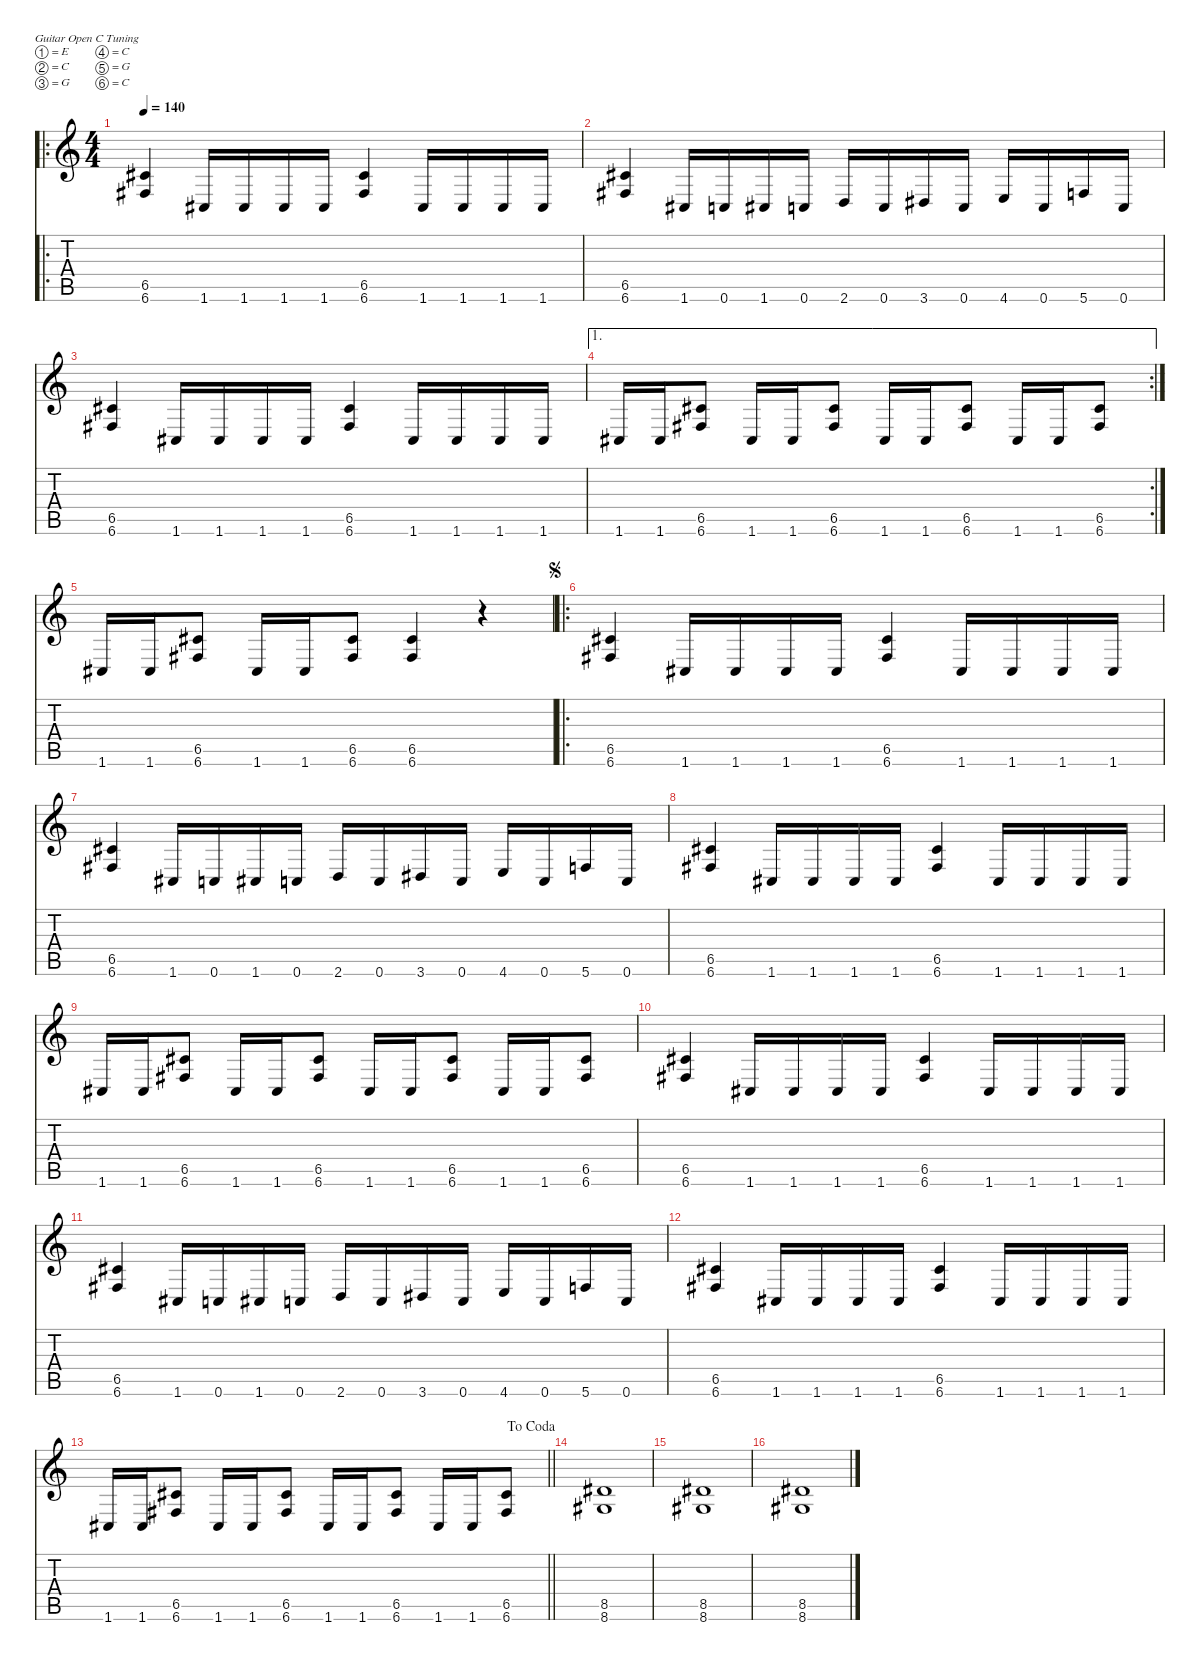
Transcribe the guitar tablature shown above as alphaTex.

\defaultSystemsLayout 4
\hideDynamics
\bracketExtendMode nobrackets
\singleTrackTrackNamePolicy hidden
\multiTrackTrackNamePolicy hidden
\firstSystemTrackNameMode fullname
\firstSystemTrackNameOrientation horizontal
\otherSystemsTrackNameOrientation horizontal
\track ("Guitar 1" "dist.guit.") {mute instrument distortionguitar}
\staff {score tabs}
\tuning (E4 C4 G3 C3 G2 C2)
\ro
\ts (4 4)
\beaming (8 2 2 2 2)
\tempo 140
\clef g2
\ks c
(6.5{acc #} 6.6{acc #}).4{dy f instrument distortionguitar beam Up} 1.6{acc #}.16{beam Up} 1.6{acc #}.16{beam Up} 1.6{acc #}.16{beam Up} 1.6{acc #}.16{beam Up} (6.5{acc #} 6.6{acc #}).4{beam Up} 1.6{acc #}.16{beam Up} 1.6{acc #}.16{beam Up} 1.6{acc #}.16{beam Up} 1.6{acc #}.16{beam Up} |
(6.5{acc #} 6.6{acc #}).4{beam Up} 1.6{acc #}.16{beam Up} 0.6.16{beam Up} 1.6{acc #}.16{beam Up} 0.6.16{beam Up} 2.6.16{beam Up} 0.6.16{beam Up} 3.6{acc #}.16{beam Up} 0.6.16{beam Up} 4.6.16{beam Up} 0.6.16{beam Up} 5.6.16{beam Up} 0.6.16{beam Up} |
(6.5{acc #} 6.6{acc #}).4{beam Up} 1.6{acc #}.16{beam Up} 1.6{acc #}.16{beam Up} 1.6{acc #}.16{beam Up} 1.6{acc #}.16{beam Up} (6.5{acc #} 6.6{acc #}).4{beam Up} 1.6{acc #}.16{beam Up} 1.6{acc #}.16{beam Up} 1.6{acc #}.16{beam Up} 1.6{acc #}.16{beam Up} |
\ae 1
\rc 2
1.6{acc #}.16{beam Up} 1.6{acc #}.16{beam Up} (6.5{acc #} 6.6{acc #}).8{beam Up} 1.6{acc #}.16{beam Up} 1.6{acc #}.16{beam Up} (6.5{acc #} 6.6{acc #}).8{beam Up} 1.6{acc #}.16{beam Up} 1.6{acc #}.16{beam Up} (6.5{acc #} 6.6{acc #}).8{beam Up} 1.6{acc #}.16{beam Up} 1.6{acc #}.16{beam Up} (6.5{acc #} 6.6{acc #}).8{beam Up} |
1.6{acc #}.16{beam Up} 1.6{acc #}.16{beam Up} (6.5{acc #} 6.6{acc #}).8{beam Up} 1.6{acc #}.16{beam Up} 1.6{acc #}.16{beam Up} (6.5{acc #} 6.6{acc #}).8{beam Up} (6.5{acc #} 6.6{acc #}).4{beam Up} r.4{beam Up} |
\ro
\jump segno
(6.5{acc #} 6.6{acc #}).4{beam Up} 1.6{acc #}.16{beam Up} 1.6{acc #}.16{beam Up} 1.6{acc #}.16{beam Up} 1.6{acc #}.16{beam Up} (6.5{acc #} 6.6{acc #}).4{beam Up} 1.6{acc #}.16{beam Up} 1.6{acc #}.16{beam Up} 1.6{acc #}.16{beam Up} 1.6{acc #}.16{beam Up} |
(6.5{acc #} 6.6{acc #}).4{beam Up} 1.6{acc #}.16{beam Up} 0.6.16{beam Up} 1.6{acc #}.16{beam Up} 0.6.16{beam Up} 2.6.16{beam Up} 0.6.16{beam Up} 3.6{acc #}.16{beam Up} 0.6.16{beam Up} 4.6.16{beam Up} 0.6.16{beam Up} 5.6.16{beam Up} 0.6.16{beam Up} |
(6.5{acc #} 6.6{acc #}).4{beam Up} 1.6{acc #}.16{beam Up} 1.6{acc #}.16{beam Up} 1.6{acc #}.16{beam Up} 1.6{acc #}.16{beam Up} (6.5{acc #} 6.6{acc #}).4{beam Up} 1.6{acc #}.16{beam Up} 1.6{acc #}.16{beam Up} 1.6{acc #}.16{beam Up} 1.6{acc #}.16{beam Up} |
1.6{acc #}.16{beam Up} 1.6{acc #}.16{beam Up} (6.5{acc #} 6.6{acc #}).8{beam Up} 1.6{acc #}.16{beam Up} 1.6{acc #}.16{beam Up} (6.5{acc #} 6.6{acc #}).8{beam Up} 1.6{acc #}.16{beam Up} 1.6{acc #}.16{beam Up} (6.5{acc #} 6.6{acc #}).8{beam Up} 1.6{acc #}.16{beam Up} 1.6{acc #}.16{beam Up} (6.5{acc #} 6.6{acc #}).8{beam Up} |
(6.5{acc #} 6.6{acc #}).4{beam Up} 1.6{acc #}.16{beam Up} 1.6{acc #}.16{beam Up} 1.6{acc #}.16{beam Up} 1.6{acc #}.16{beam Up} (6.5{acc #} 6.6{acc #}).4{beam Up} 1.6{acc #}.16{beam Up} 1.6{acc #}.16{beam Up} 1.6{acc #}.16{beam Up} 1.6{acc #}.16{beam Up} |
(6.5{acc #} 6.6{acc #}).4{beam Up} 1.6{acc #}.16{beam Up} 0.6.16{beam Up} 1.6{acc #}.16{beam Up} 0.6.16{beam Up} 2.6.16{beam Up} 0.6.16{beam Up} 3.6{acc #}.16{beam Up} 0.6.16{beam Up} 4.6.16{beam Up} 0.6.16{beam Up} 5.6.16{beam Up} 0.6.16{beam Up} |
(6.5{acc #} 6.6{acc #}).4{beam Up} 1.6{acc #}.16{beam Up} 1.6{acc #}.16{beam Up} 1.6{acc #}.16{beam Up} 1.6{acc #}.16{beam Up} (6.5{acc #} 6.6{acc #}).4{beam Up} 1.6{acc #}.16{beam Up} 1.6{acc #}.16{beam Up} 1.6{acc #}.16{beam Up} 1.6{acc #}.16{beam Up} |
\jump dacoda
\barLineRight lightlight
1.6{acc #}.16{beam Up} 1.6{acc #}.16{beam Up} (6.5{acc #} 6.6{acc #}).8{beam Up} 1.6{acc #}.16{beam Up} 1.6{acc #}.16{beam Up} (6.5{acc #} 6.6{acc #}).8{beam Up} 1.6{acc #}.16{beam Up} 1.6{acc #}.16{beam Up} (6.5{acc #} 6.6{acc #}).8{beam Up} 1.6{acc #}.16{beam Up} 1.6{acc #}.16{beam Up} (6.5{acc #} 6.6{acc #}).8{beam Up} |
(8.5{acc #} 8.6{acc #}).1{beam Up} |
(8.5{acc #} 8.6{acc #}).1{beam Up} |
(8.5{acc #} 8.6{acc #}).1{beam Up}
